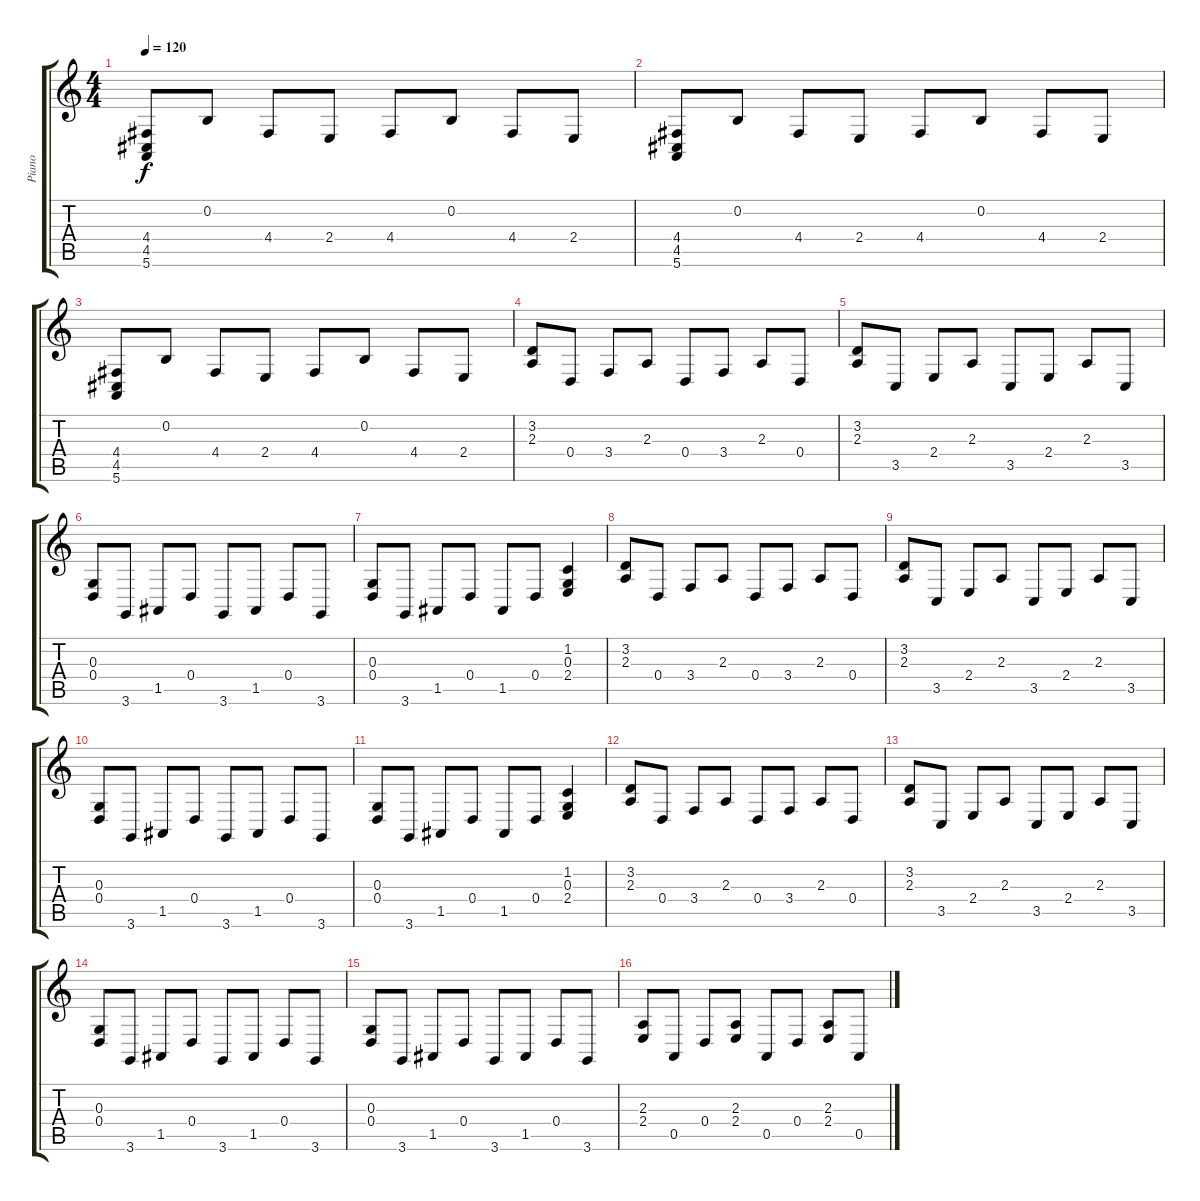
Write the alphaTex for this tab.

\track ("Piano" "Piano") {instrument brightacousticpiano}
\staff {score tabs}
\tuning (E4 B3 G3 D3 A2 E2) {hide}
\ts (4 4)
\tempo 120
\clef g2
\ks c
(4.4 4.5 5.6).8{dy f} 0.2.8 4.4.8 2.4.8 4.4.8 0.2.8 4.4.8 2.4.8 |
(4.4 4.5 5.6).8 0.2.8 4.4.8 2.4.8 4.4.8 0.2.8 4.4.8 2.4.8 |
(4.4 4.5 5.6).8 0.2.8 4.4.8 2.4.8 4.4.8 0.2.8 4.4.8 2.4.8 |
(3.2 2.3).8 0.4.8 3.4.8 2.3.8 0.4.8 3.4.8 2.3.8 0.4.8 |
(3.2 2.3).8 3.5.8 2.4.8 2.3.8 3.5.8 2.4.8 2.3.8 3.5.8 |
(0.3 0.4).8 3.6.8 1.5.8 0.4.8 3.6.8 1.5.8 0.4.8 3.6.8 |
(0.3 0.4).8 3.6.8 1.5.8 0.4.8 1.5.8 0.4.8 (1.2 0.3 2.4).4 |
(3.2 2.3).8 0.4.8 3.4.8 2.3.8 0.4.8 3.4.8 2.3.8 0.4.8 |
(3.2 2.3).8 3.5.8 2.4.8 2.3.8 3.5.8 2.4.8 2.3.8 3.5.8 |
(0.3 0.4).8 3.6.8 1.5.8 0.4.8 3.6.8 1.5.8 0.4.8 3.6.8 |
(0.3 0.4).8 3.6.8 1.5.8 0.4.8 1.5.8 0.4.8 (1.2 0.3 2.4).4 |
(3.2 2.3).8 0.4.8 3.4.8 2.3.8 0.4.8 3.4.8 2.3.8 0.4.8 |
(3.2 2.3).8 3.5.8 2.4.8 2.3.8 3.5.8 2.4.8 2.3.8 3.5.8 |
(0.3 0.4).8 3.6.8 1.5.8 0.4.8 3.6.8 1.5.8 0.4.8 3.6.8 |
(0.3 0.4).8 3.6.8 1.5.8 0.4.8 3.6.8 1.5.8 0.4.8 3.6.8 |
(2.3 2.4).8 0.5.8 0.4.8 (2.3 2.4).8 0.5.8 0.4.8 (2.3 2.4).8 0.5.8
